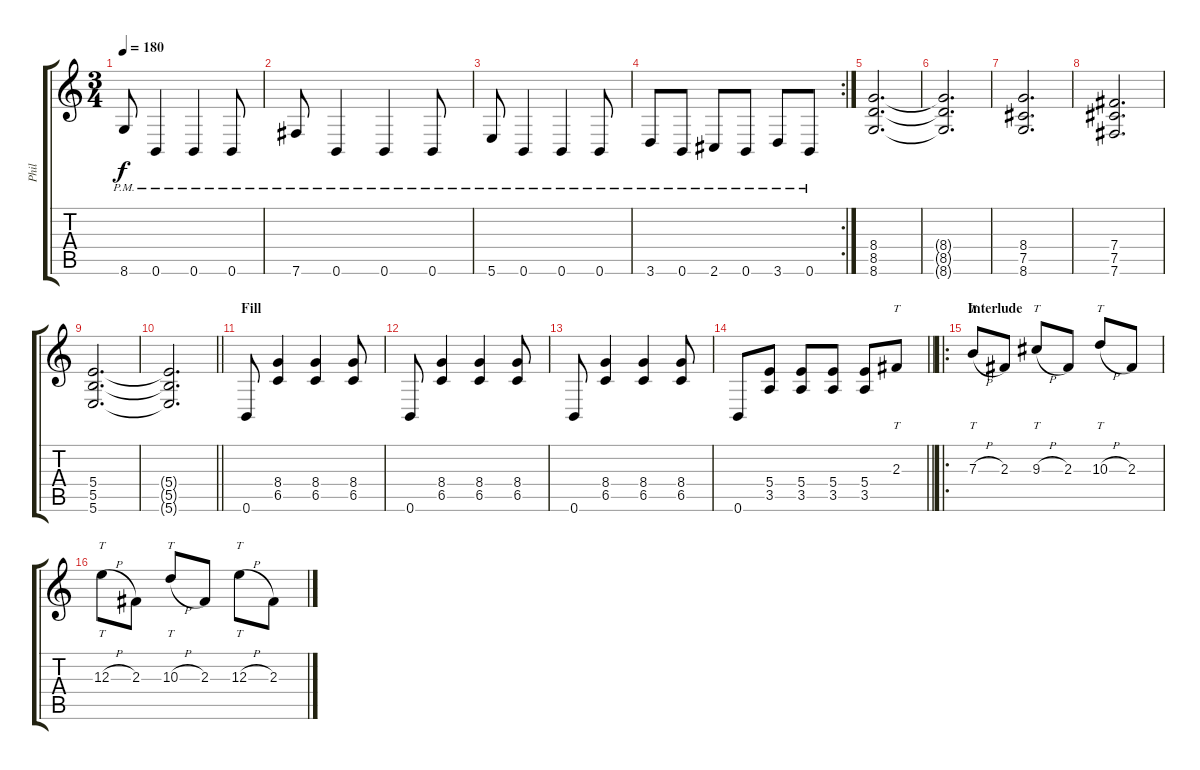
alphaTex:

\track ("Phil" "Phil") {instrument distortionguitar}
\staff {score tabs}
\tuning (Db4 Ab3 E3 B2 Gb2 B1) {hide}
\ts (3 4)
\tempo 180
\clef g2
\ks c
8.6{pm}.8{dy f} 0.6{pm}.4 0.6{pm}.4 0.6{pm}.8 |
7.6{pm}.8 0.6{pm}.4 0.6{pm}.4 0.6{pm}.8 |
5.6{pm}.8 0.6{pm}.4 0.6{pm}.4 0.6{pm}.8 |
\rc 2
3.6{pm}.8 0.6{pm}.8 2.6{pm}.8 0.6{pm}.8 3.6{pm}.8 0.6{pm}.8 |
(8.4 8.5 8.6).2{d} |
(8.4{t} 8.5{t} 8.6{t}).2{d} |
(8.4 7.5 8.6).2{d} |
(7.4 7.5 7.6).2{d} |
(5.4 5.5 5.6).2{d} |
\barLineRight lightlight
(5.4{t} 5.5{t} 5.6{t}).2{d} |
\section ("" "Fill")
0.6.8 (8.4 6.5).4 (8.4 6.5).4 (8.4 6.5).8 |
0.6.8 (8.4 6.5).4 (8.4 6.5).4 (8.4 6.5).8 |
0.6.8 (8.4 6.5).4 (8.4 6.5).4 (8.4 6.5).8 |
\barLineRight lightlight
0.6.8 (5.4 3.5).8 (5.4 3.5).8 (5.4 3.5).8 (5.4 3.5).8 2.3.8{tt} |
\ro
\section ("" "Interlude")
7.3{h}.8{tt} 2.3.8 9.3{h}.8{tt} 2.3.8 10.3{h}.8{tt} 2.3.8 |
12.3{h}.8{tt} 2.3.8 10.3{h}.8{tt} 2.3.8 12.3{h}.8{tt} 2.3.8
